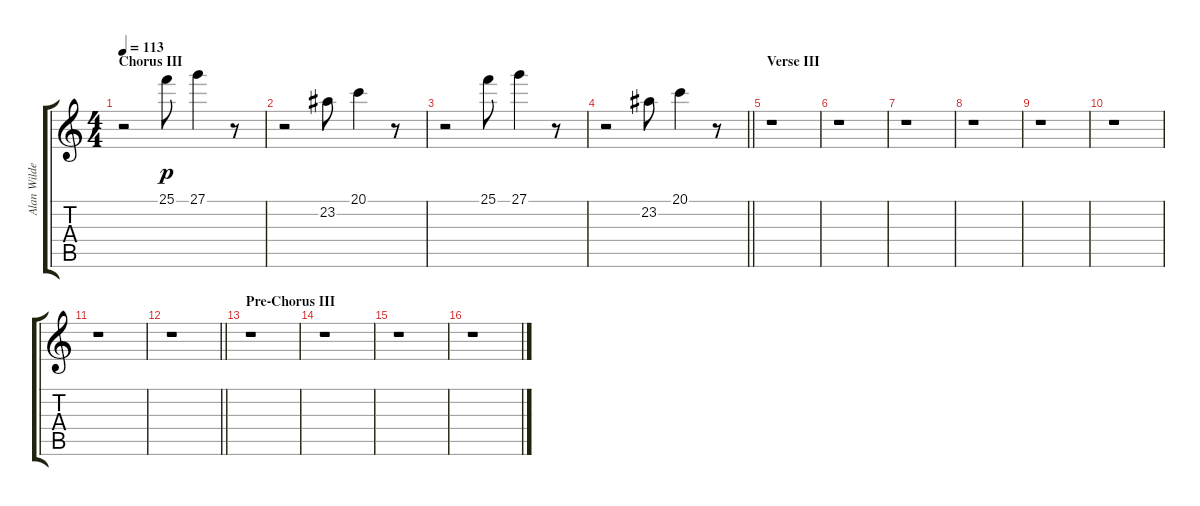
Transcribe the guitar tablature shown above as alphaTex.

\track ("Alan Wilder - Synth III" "Alan Wilde") {instrument musicbox}
\staff {score tabs}
\tuning (E4 B3 G3 D3 A2 E2) {hide}
\ts (4 4)
\section ("" "Chorus III")
\tempo 113
\clef g2
\ks c
r.2{dy mp} 25.1.8{dy p} 27.1.4 r.8 |
r.2 23.2.8 20.1.4 r.8 |
r.2 25.1.8 27.1.4 r.8 |
\barLineRight lightlight
r.2 23.2.8 20.1.4 r.8 |
\section ("" "Verse III")
r.1 |
r.1 |
r.1 |
r.1 |
r.1 |
r.1 |
r.1 |
\barLineRight lightlight
r.1 |
\section ("" "Pre-Chorus III")
r.1 |
r.1 |
r.1 |
r.1
